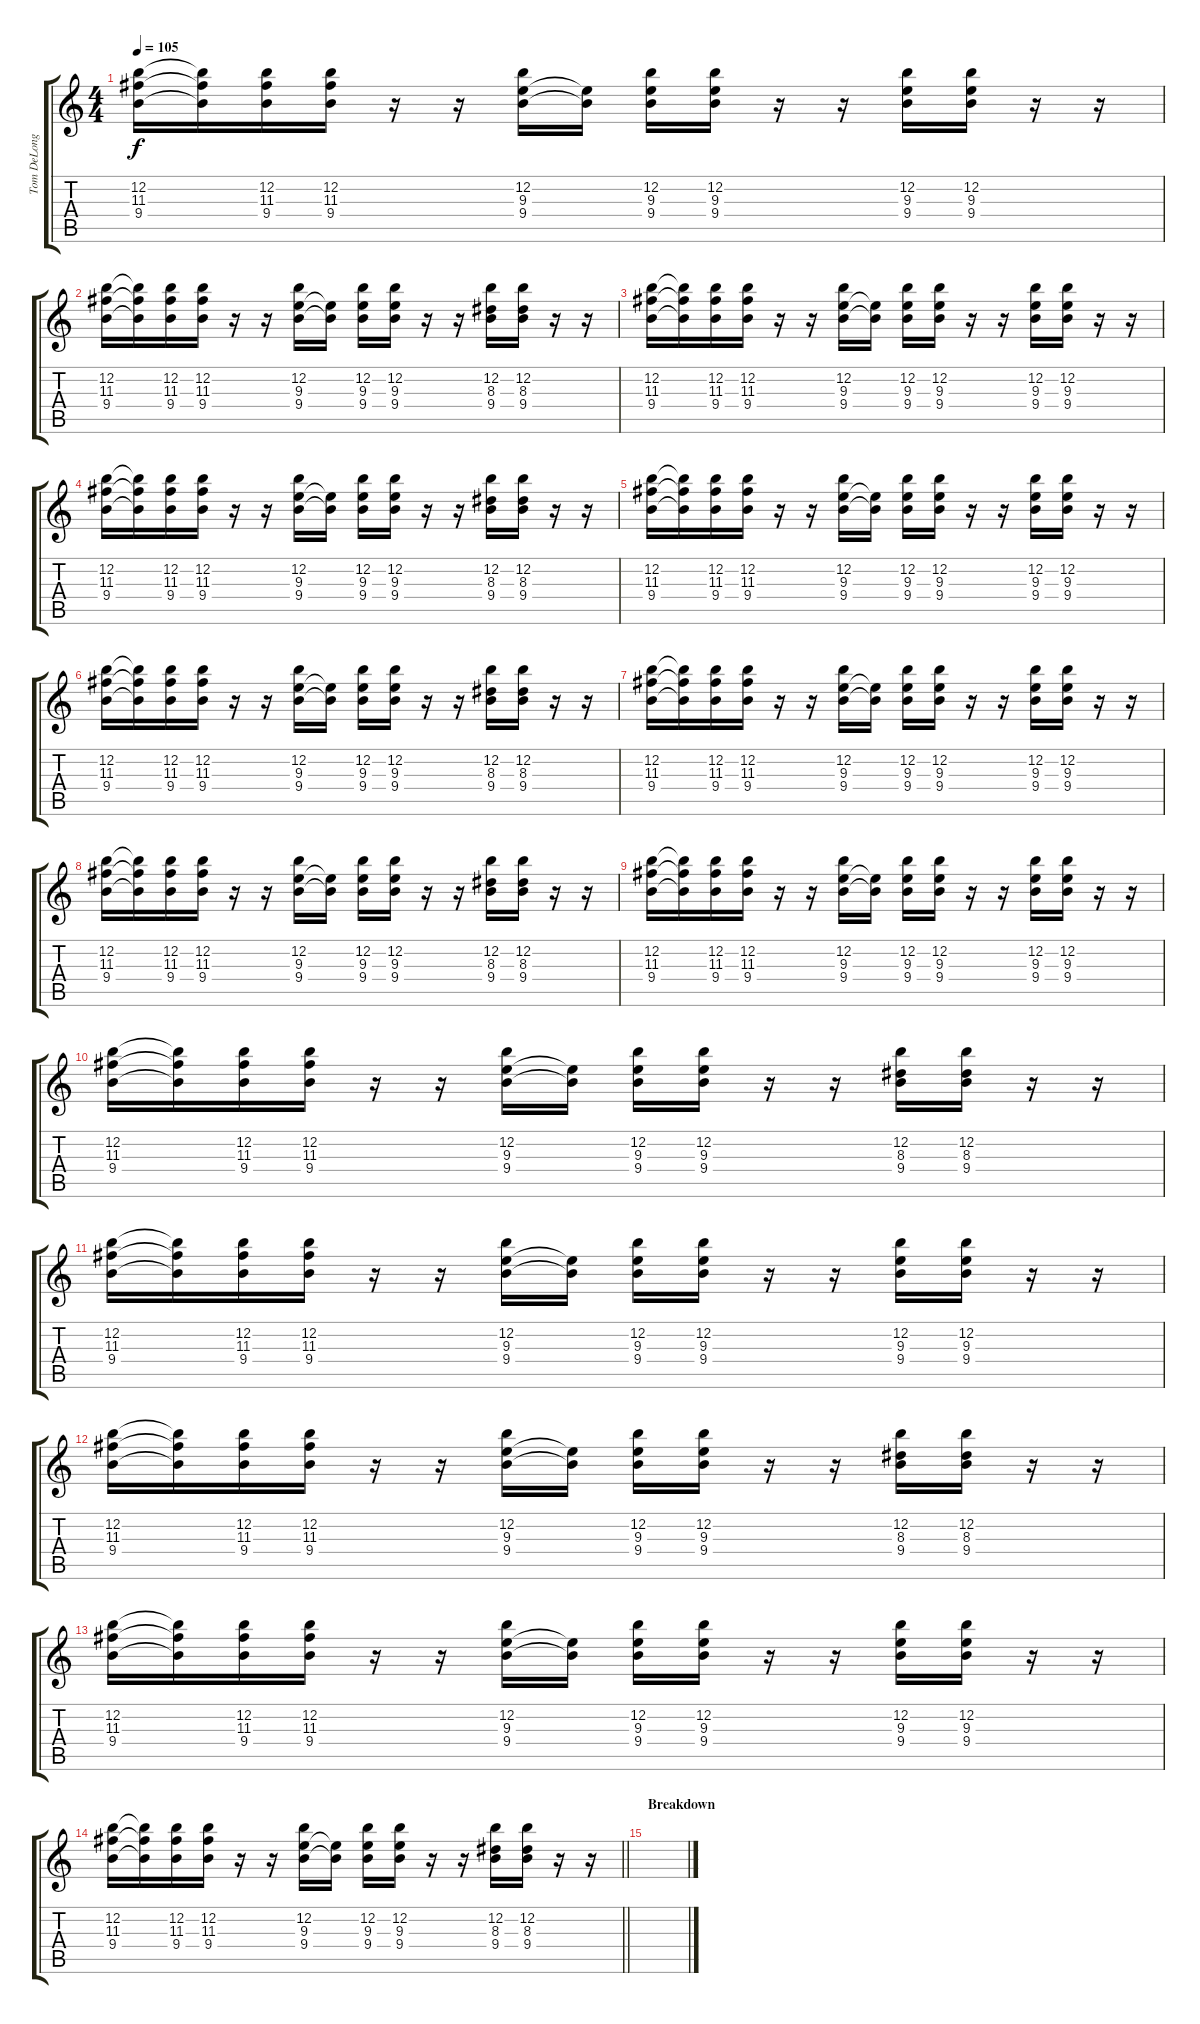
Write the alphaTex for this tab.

\track ("Tom DeLonge (2nd Guitar)" "Tom DeLong") {instrument overdrivenguitar}
\staff {score tabs}
\tuning (E4 B3 G3 D3 A2 E2) {hide}
\ts (4 4)
\tempo 105
\clef g2
\ks c
(12.2 11.3 9.4).16{dy f} (12.2{t} 11.3{t} 9.4{t}).16 (12.2 11.3 9.4).16 (12.2 11.3 9.4).16 r.16 r.16 (12.2 9.3 9.4).16 (9.3{t} 9.4{t}).16 (12.2 9.3 9.4).16 (12.2 9.3 9.4).16 r.16 r.16 (12.2 9.3 9.4).16 (12.2 9.3 9.4).16 r.16 r.16 |
(12.2 11.3 9.4).16 (12.2{t} 11.3{t} 9.4{t}).16 (12.2 11.3 9.4).16 (12.2 11.3 9.4).16 r.16 r.16 (12.2 9.3 9.4).16 (9.3{t} 9.4{t}).16 (12.2 9.3 9.4).16 (12.2 9.3 9.4).16 r.16 r.16 (12.2 8.3 9.4).16 (12.2 8.3 9.4).16 r.16 r.16 |
(12.2 11.3 9.4).16 (12.2{t} 11.3{t} 9.4{t}).16 (12.2 11.3 9.4).16 (12.2 11.3 9.4).16 r.16 r.16 (12.2 9.3 9.4).16 (9.3{t} 9.4{t}).16 (12.2 9.3 9.4).16 (12.2 9.3 9.4).16 r.16 r.16 (12.2 9.3 9.4).16 (12.2 9.3 9.4).16 r.16 r.16 |
(12.2 11.3 9.4).16 (12.2{t} 11.3{t} 9.4{t}).16 (12.2 11.3 9.4).16 (12.2 11.3 9.4).16 r.16 r.16 (12.2 9.3 9.4).16 (9.3{t} 9.4{t}).16 (12.2 9.3 9.4).16 (12.2 9.3 9.4).16 r.16 r.16 (12.2 8.3 9.4).16 (12.2 8.3 9.4).16 r.16 r.16 |
(12.2 11.3 9.4).16 (12.2{t} 11.3{t} 9.4{t}).16 (12.2 11.3 9.4).16 (12.2 11.3 9.4).16 r.16 r.16 (12.2 9.3 9.4).16 (9.3{t} 9.4{t}).16 (12.2 9.3 9.4).16 (12.2 9.3 9.4).16 r.16 r.16 (12.2 9.3 9.4).16 (12.2 9.3 9.4).16 r.16 r.16 |
(12.2 11.3 9.4).16 (12.2{t} 11.3{t} 9.4{t}).16 (12.2 11.3 9.4).16 (12.2 11.3 9.4).16 r.16 r.16 (12.2 9.3 9.4).16 (9.3{t} 9.4{t}).16 (12.2 9.3 9.4).16 (12.2 9.3 9.4).16 r.16 r.16 (12.2 8.3 9.4).16 (12.2 8.3 9.4).16 r.16 r.16 |
(12.2 11.3 9.4).16 (12.2{t} 11.3{t} 9.4{t}).16 (12.2 11.3 9.4).16 (12.2 11.3 9.4).16 r.16 r.16 (12.2 9.3 9.4).16 (9.3{t} 9.4{t}).16 (12.2 9.3 9.4).16 (12.2 9.3 9.4).16 r.16 r.16 (12.2 9.3 9.4).16 (12.2 9.3 9.4).16 r.16 r.16 |
(12.2 11.3 9.4).16 (12.2{t} 11.3{t} 9.4{t}).16 (12.2 11.3 9.4).16 (12.2 11.3 9.4).16 r.16 r.16 (12.2 9.3 9.4).16 (9.3{t} 9.4{t}).16 (12.2 9.3 9.4).16 (12.2 9.3 9.4).16 r.16 r.16 (12.2 8.3 9.4).16 (12.2 8.3 9.4).16 r.16 r.16 |
(12.2 11.3 9.4).16 (12.2{t} 11.3{t} 9.4{t}).16 (12.2 11.3 9.4).16 (12.2 11.3 9.4).16 r.16 r.16 (12.2 9.3 9.4).16 (9.3{t} 9.4{t}).16 (12.2 9.3 9.4).16 (12.2 9.3 9.4).16 r.16 r.16 (12.2 9.3 9.4).16 (12.2 9.3 9.4).16 r.16 r.16 |
(12.2 11.3 9.4).16 (12.2{t} 11.3{t} 9.4{t}).16 (12.2 11.3 9.4).16 (12.2 11.3 9.4).16 r.16 r.16 (12.2 9.3 9.4).16 (9.3{t} 9.4{t}).16 (12.2 9.3 9.4).16 (12.2 9.3 9.4).16 r.16 r.16 (12.2 8.3 9.4).16 (12.2 8.3 9.4).16 r.16 r.16 |
(12.2 11.3 9.4).16 (12.2{t} 11.3{t} 9.4{t}).16 (12.2 11.3 9.4).16 (12.2 11.3 9.4).16 r.16 r.16 (12.2 9.3 9.4).16 (9.3{t} 9.4{t}).16 (12.2 9.3 9.4).16 (12.2 9.3 9.4).16 r.16 r.16 (12.2 9.3 9.4).16 (12.2 9.3 9.4).16 r.16 r.16 |
(12.2 11.3 9.4).16 (12.2{t} 11.3{t} 9.4{t}).16 (12.2 11.3 9.4).16 (12.2 11.3 9.4).16 r.16 r.16 (12.2 9.3 9.4).16 (9.3{t} 9.4{t}).16 (12.2 9.3 9.4).16 (12.2 9.3 9.4).16 r.16 r.16 (12.2 8.3 9.4).16 (12.2 8.3 9.4).16 r.16 r.16 |
(12.2 11.3 9.4).16 (12.2{t} 11.3{t} 9.4{t}).16 (12.2 11.3 9.4).16 (12.2 11.3 9.4).16 r.16 r.16 (12.2 9.3 9.4).16 (9.3{t} 9.4{t}).16 (12.2 9.3 9.4).16 (12.2 9.3 9.4).16 r.16 r.16 (12.2 9.3 9.4).16 (12.2 9.3 9.4).16 r.16 r.16 |
\barLineRight lightlight
(12.2 11.3 9.4).16 (12.2{t} 11.3{t} 9.4{t}).16 (12.2 11.3 9.4).16 (12.2 11.3 9.4).16 r.16 r.16 (12.2 9.3 9.4).16 (9.3{t} 9.4{t}).16 (12.2 9.3 9.4).16 (12.2 9.3 9.4).16 r.16 r.16 (12.2 8.3 9.4).16 (12.2 8.3 9.4).16 r.16 r.16 |
\section ("" "Breakdown")
